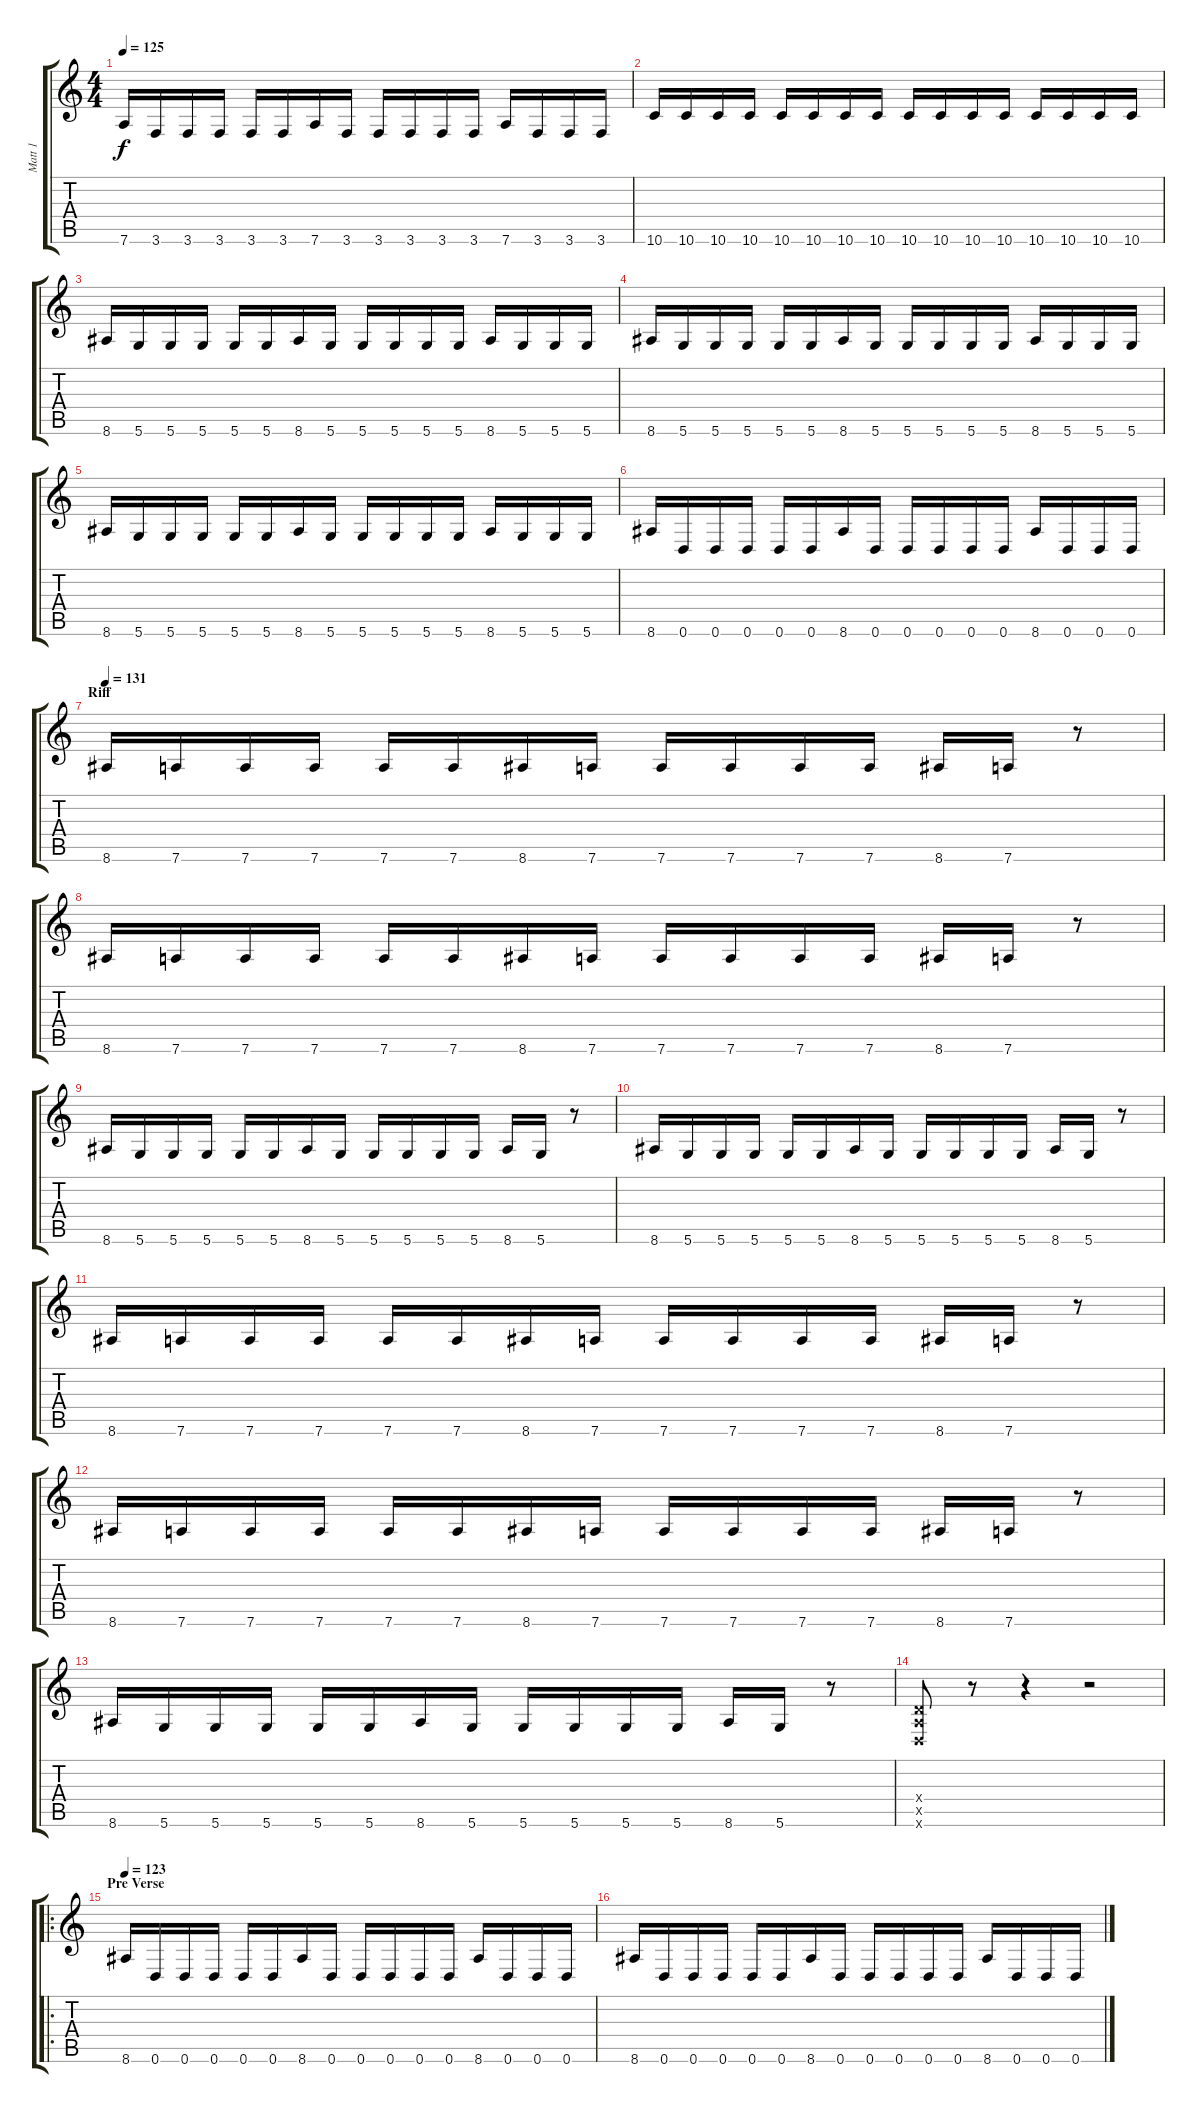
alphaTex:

\track ("Matt 1" "Matt 1") {instrument overdrivenguitar}
\staff {score tabs}
\tuning (E4 B3 G3 D3 A2 D2) {hide}
\ts (4 4)
\tempo 125
\clef g2
\ks c
7.6.16{dy f} 3.6.16 3.6.16 3.6.16 3.6.16 3.6.16 7.6.16 3.6.16 3.6.16 3.6.16 3.6.16 3.6.16 7.6.16 3.6.16 3.6.16 3.6.16 |
10.6.16 10.6.16 10.6.16 10.6.16 10.6.16 10.6.16 10.6.16 10.6.16 10.6.16 10.6.16 10.6.16 10.6.16 10.6.16 10.6.16 10.6.16 10.6.16 |
8.6.16 5.6.16 5.6.16 5.6.16 5.6.16 5.6.16 8.6.16 5.6.16 5.6.16 5.6.16 5.6.16 5.6.16 8.6.16 5.6.16 5.6.16 5.6.16 |
8.6.16 5.6.16 5.6.16 5.6.16 5.6.16 5.6.16 8.6.16 5.6.16 5.6.16 5.6.16 5.6.16 5.6.16 8.6.16 5.6.16 5.6.16 5.6.16 |
8.6.16 5.6.16 5.6.16 5.6.16 5.6.16 5.6.16 8.6.16 5.6.16 5.6.16 5.6.16 5.6.16 5.6.16 8.6.16 5.6.16 5.6.16 5.6.16 |
8.6.16 0.6.16 0.6.16 0.6.16 0.6.16 0.6.16 8.6.16 0.6.16 0.6.16 0.6.16 0.6.16 0.6.16 8.6.16 0.6.16 0.6.16 0.6.16 |
\section ("" "Riff")
\tempo 131
8.6.16 7.6.16 7.6.16 7.6.16 7.6.16 7.6.16 8.6.16 7.6.16 7.6.16 7.6.16 7.6.16 7.6.16 8.6.16 7.6.16 r.8 |
8.6.16 7.6.16 7.6.16 7.6.16 7.6.16 7.6.16 8.6.16 7.6.16 7.6.16 7.6.16 7.6.16 7.6.16 8.6.16 7.6.16 r.8 |
8.6.16 5.6.16 5.6.16 5.6.16 5.6.16 5.6.16 8.6.16 5.6.16 5.6.16 5.6.16 5.6.16 5.6.16 8.6.16 5.6.16 r.8 |
8.6.16 5.6.16 5.6.16 5.6.16 5.6.16 5.6.16 8.6.16 5.6.16 5.6.16 5.6.16 5.6.16 5.6.16 8.6.16 5.6.16 r.8 |
8.6.16 7.6.16 7.6.16 7.6.16 7.6.16 7.6.16 8.6.16 7.6.16 7.6.16 7.6.16 7.6.16 7.6.16 8.6.16 7.6.16 r.8 |
8.6.16 7.6.16 7.6.16 7.6.16 7.6.16 7.6.16 8.6.16 7.6.16 7.6.16 7.6.16 7.6.16 7.6.16 8.6.16 7.6.16 r.8 |
8.6.16 5.6.16 5.6.16 5.6.16 5.6.16 5.6.16 8.6.16 5.6.16 5.6.16 5.6.16 5.6.16 5.6.16 8.6.16 5.6.16 r.8 |
(0.4{x} 0.5{x} 0.6{x}).8 r.8 r.4 r.2 |
\ro
\section ("" "Pre Verse")
\tempo 123
8.6.16 0.6.16 0.6.16 0.6.16 0.6.16 0.6.16 8.6.16 0.6.16 0.6.16 0.6.16 0.6.16 0.6.16 8.6.16 0.6.16 0.6.16 0.6.16 |
8.6.16 0.6.16 0.6.16 0.6.16 0.6.16 0.6.16 8.6.16 0.6.16 0.6.16 0.6.16 0.6.16 0.6.16 8.6.16 0.6.16 0.6.16 0.6.16
